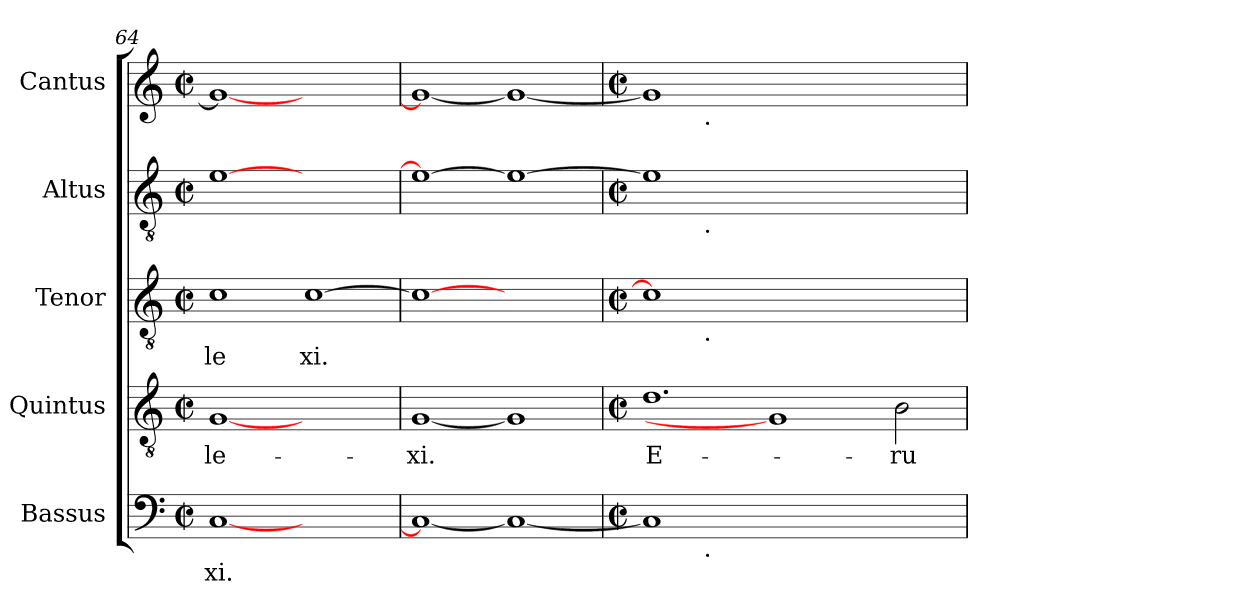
**kern	**text	**kern	**text	**kern	**text	**kern	**kern
*part5	*part5	*part4	*part4	*part3	*part3	*part2	*part1
*staff5	*staff5	*staff4	*staff4	*staff3	*staff3	*staff2	*staff1
*I"Bassus	*	*I"Quintus	*	*I"Tenor	*	*I"Altus	*I"Cantus
*clefF4	*	*clefGv2	*	*clefGv2	*	*clefGv2	*clefG2
*	*	*	*	*k[]	*	*	*k[]
*	*	*	*	*C:	*	*	*C:
*M2/2	*	*M2/2	*	*M2/2	*	*M2/2	*M2/2
*met(c|)	*	*met(c|)	*	*met(c|)	*	*met(c|)	*met(c|)
=64	=64	=64	=64	=64	=64	=64	=64
!	!LO:LY:b:cj	!	!LO:LY:b:cj	!	!LO:LY:b:cj	!	!
[<1C	xi.	[1G	-le-	1c	le	[>1e	1g_<
!	!	!	!	!	!LO:LY:b:cj	!	!
1ryy	.	1ryy	.	[>1c	xi.	1ryy	1ryy
=65	=65	=65	=65	=65	=65	=65	=65
!	!	!	!LO:LY:b:cj	!	!	!	!
1C_	.	[1G	-xi.	1c_	.	1e_	1g_
1C_	.	1G]	.	1ryy	.	1e_	1g_
!!LO:LB:g=z
=66	=66!	=66	=66!	=66	=66!	=66	=66!
*M2/2	*	*M2/2	*	*M2/2	*	*M2/2	*M2/2
*met(c|)	*	*met(c|)	*	*met(c|)	*	*met(c|)	*met(c|)
!	!	!	!	!	!	!	!LO:TX:a:B:t=SECUNDA PARS
!	!	!LO:N:vis=1.	!LO:LY:b:cj	!	!	!	!
*^	*	*	*	*^	*	*^	*^
1C]	4...ryy	.	1d	E-	1c]	4...ryy	.	1e]	4...ryy	1g]	4...ryy
!	!	!	!	!	!	!	!	!	!	!	!LO:TX:b:t=.
!	!	!	!	!	!	!	!	!	!LO:TX:b:t=.	!	!
!	!	!	!	!	!	!LO:TX:b:t=.	!	!	!	!	!
!	!LO:TX:b:t=.	!	!	!	!	!	!	!	!	!	!
.	1ryy	.	.	.	.	1ryy	.	.	1ryy	.	1ryy
1.ryy	.	.	1G]	.	1.ryy	.	.	1.ryy	.	1.ryy	.
.	1ryy	.	.	.	.	1ryy	.	.	1ryy	.	1ryy
!	!	!	!	!LO:LY:b:cj	!	!	!	!	!	!	!
.	.	.	2B\	-ru-	.	.	.	.	.	.	.
.	32ryy	.	.	.	.	32ryy	.	.	32ryy	.	32ryy
*	*	*	*	*	*v	*v	*	*	*	*v	*v
*v	*v	*	*	*	*	*	*v	*v	*
=	=	=	=	=	=	=	=
*-	*-	*-	*-	*-	*-	*-	*-
